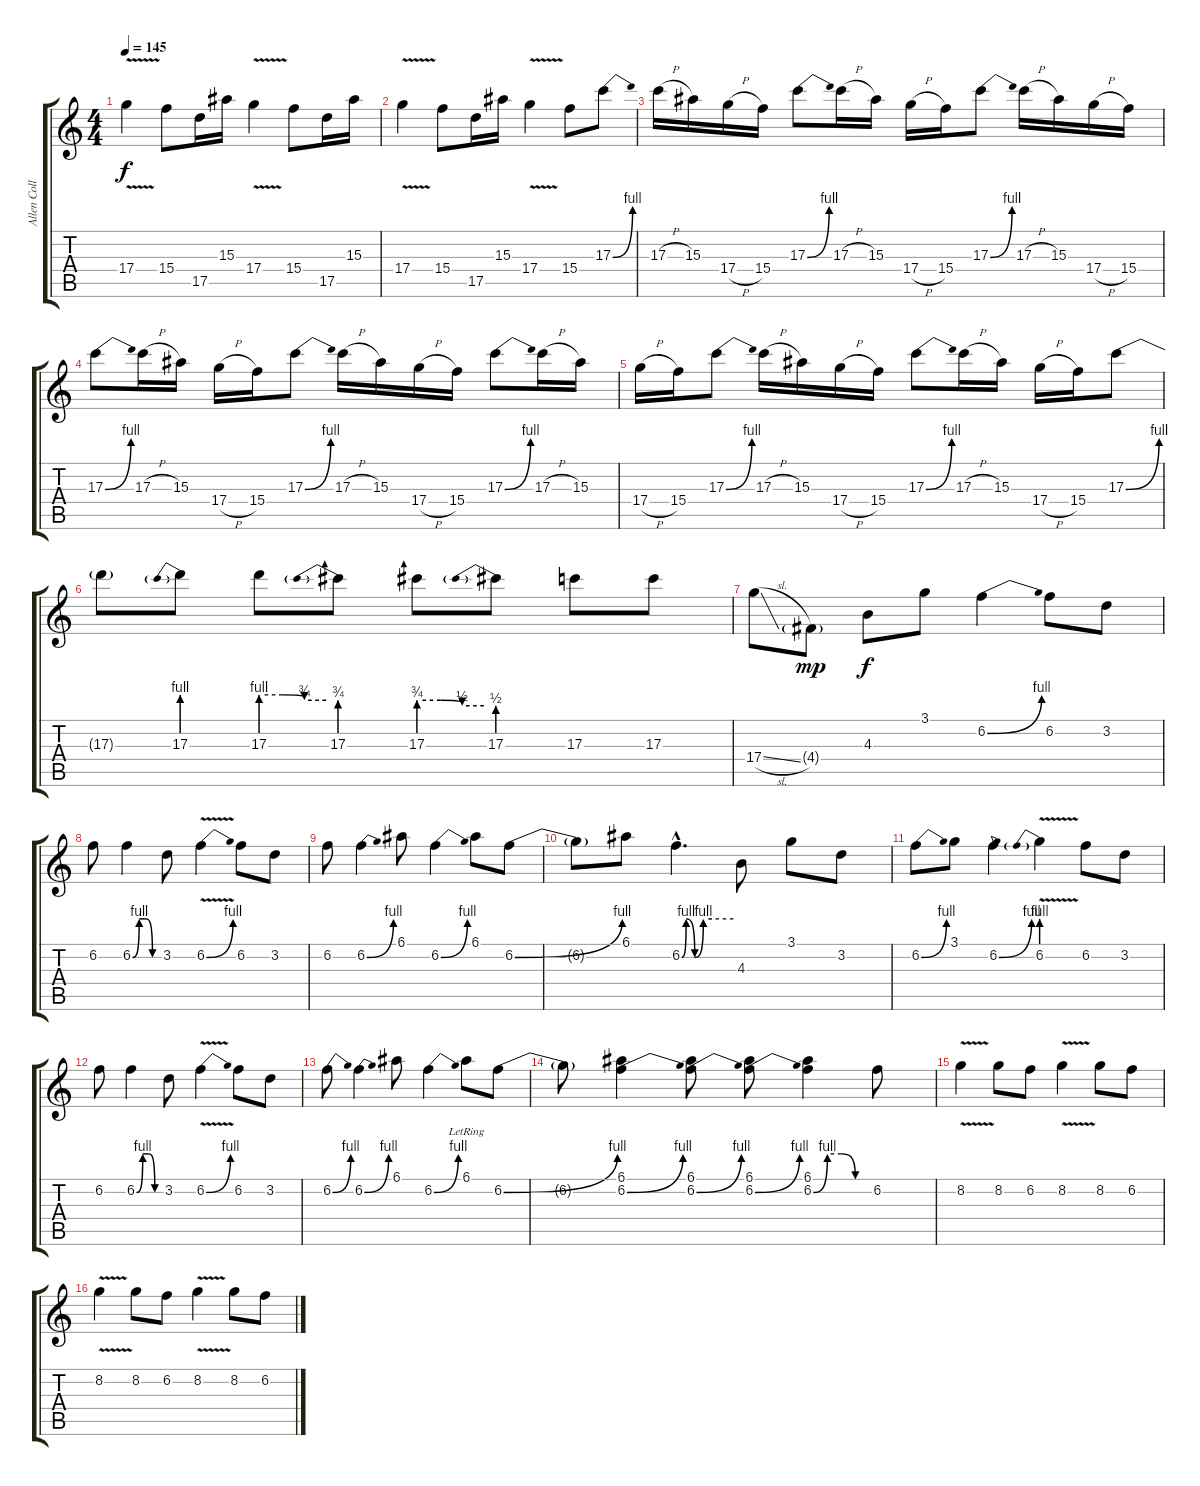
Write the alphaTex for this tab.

\track ("Allen Collins (Clean/Solo Guitar)" "Allen Coll") {instrument overdrivenguitar}
\staff {score tabs}
\tuning (E4 B3 G3 D3 A2 E2) {hide}
\ts (4 4)
\tempo 145
\clef g2
\ks c
17.4{v}.4{dy f} 15.4.8 17.5.16 15.3.16 17.4{v}.4 15.4.8 17.5.16 15.3.16 |
17.4{v}.4 15.4.8 17.5.16 15.3.16 17.4{v}.4 15.4.8 17.3{be (bend 0 0 60 4)}.8 |
17.3{h}.16 15.3.16 17.4{h}.16 15.4.16 17.3{be (bend 0 0 60 4)}.8 17.3{h}.16 15.3.16 17.4{h}.16 15.4.16 17.3{be (bend 0 0 60 4)}.8 17.3{h}.16 15.3.16 17.4{h}.16 15.4.16 |
17.3{be (bend 0 0 60 4)}.8 17.3{h}.16 15.3.16 17.4{h}.16 15.4.16 17.3{be (bend 0 0 60 4)}.8 17.3{h}.16 15.3.16 17.4{h}.16 15.4.16 17.3{be (bend 0 0 60 4)}.8 17.3{h}.16 15.3.16 |
17.4{h}.16 15.4.16 17.3{be (bend 0 0 60 4)}.8 17.3{h}.16 15.3.16 17.4{h}.16 15.4.16 17.3{be (bend 0 0 60 4)}.8 17.3{h}.16 15.3.16 17.4{h}.16 15.4.16 17.3{be (bend 0 0 60 4)}.8 |
17.3{t}.8 17.3{be (prebend 0 4 60 4)}.8 17.3{be (custom 0 4 20 4 40 3 60 3)}.8 17.3{be (prebend 0 3 60 3)}.8 17.3{be (custom 0 3 20 3 40 2 60 2)}.8 17.3{be (prebend 0 2 60 2)}.8 17.3.8 17.3.8 |
17.4{sl}.8 4.4{g}.8{dy mp} 4.3.8{dy f} 3.1.8 6.2{be (bend 0 0 60 4)}.4 6.2.8 3.2.8 |
6.2.8 6.2{be (custom 0 0 15 4 30 4 45 0 60 0)}.4 3.2.8 6.2{be (bend 0 0 60 4) v}.4 6.2.8 3.2.8 |
6.2.8 6.2{be (bend 0 0 60 4)}.4 6.1.8 6.2{be (bend 0 0 60 4)}.4 6.1.8 6.2{be (bend 0 0 60 4)}.8 |
6.2{t}.8 6.1.8 6.2{be (custom 0 0 5 4 15 0 25 4 35 4 60 4) hac}.4{d} 4.3.8 3.1.8 3.2.8 |
6.2{be (bend 0 0 60 4)}.8 3.1.8 6.2{be (bend 0 0 60 4)}.4 6.2{be (prebend 0 4 60 4) v}.4 6.2.8 3.2.8 |
6.2.8 6.2{be (custom 0 0 15 4 30 4 45 0 60 0)}.4 3.2.8 6.2{be (bend 0 0 60 4) v}.4 6.2.8 3.2.8 |
6.2{be (bend 0 0 60 4)}.8 6.2{be (bend 0 0 60 4)}.4 6.1.8 6.2{be (bend 0 0 60 4)}.4 6.1{lr}.8 6.2{be (bend 0 0 60 4)}.8 |
6.2{t}.8 (6.1 6.2{be (bend 0 0 60 4)}).4 (6.1 6.2{be (bend 0 0 60 4)}).8 (6.1 6.2{be (bend 0 0 60 4)}).8 (6.1 6.2{be (custom 0 0 15 4 30 4 45 0 60 0)}).4 6.2.8 |
8.2{v}.4 8.2.8 6.2.8 8.2{v}.4 8.2.8 6.2.8 |
8.2{v}.4 8.2.8 6.2.8 8.2{v}.4 8.2.8 6.2.8
